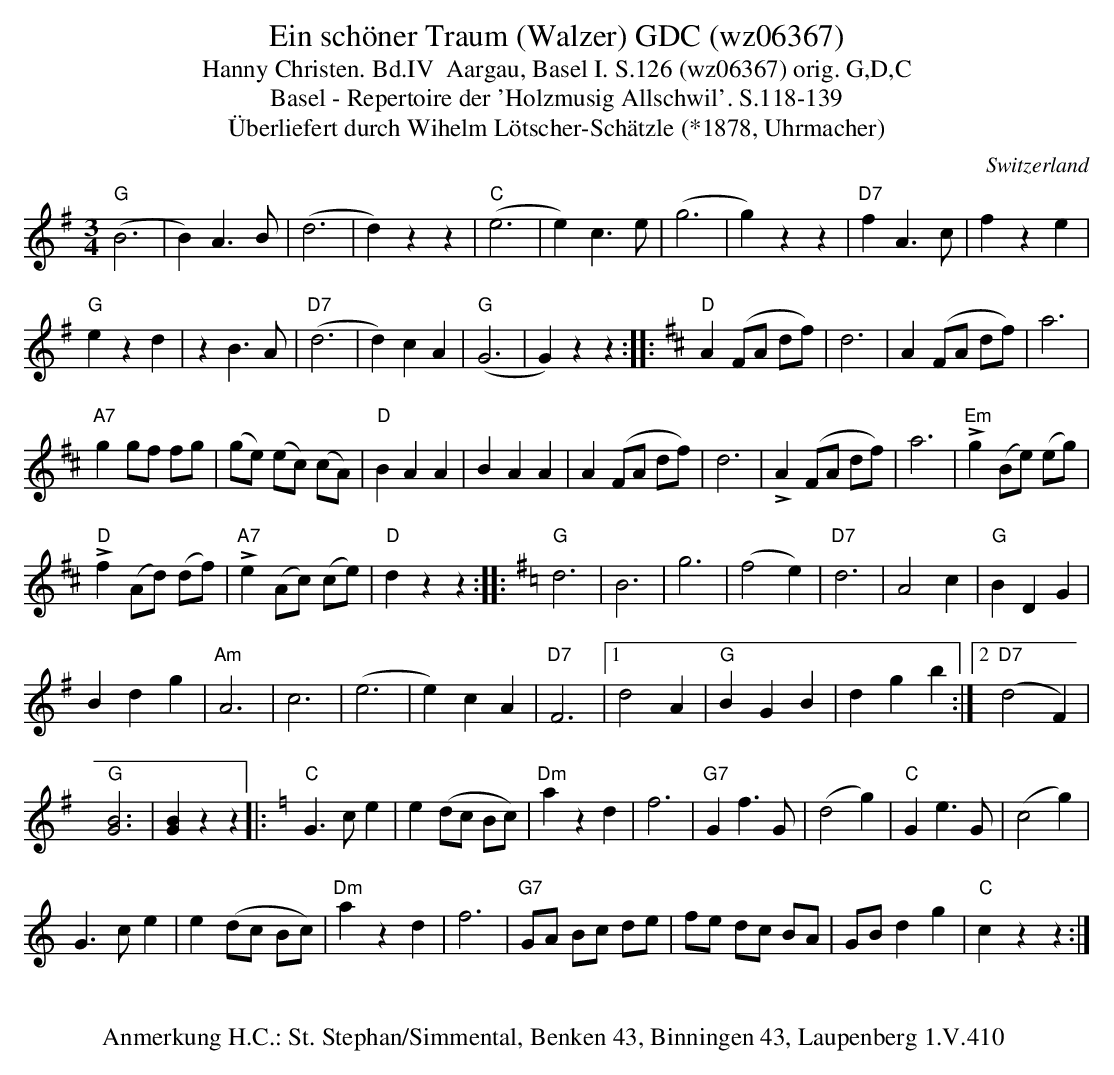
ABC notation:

X:1
T:Ein schöner Traum (Walzer) GDC (wz06367)
T:Hanny Christen. Bd.IV  Aargau, Basel I. S.126 (wz06367) orig. G,D,C
T: Basel - Repertoire der 'Holzmusig Allschwil'. S.118-139
T:Überliefert durch Wihelm Lötscher-Schätzle (*1878, Uhrmacher)
M:3/4
L:1/4
O:Switzerland
K:G major
("G"B3 | B)A>B | (d3 | d)zz | ("C"e3 | e)c>e | (g3 | g)zz | "D7"fA>c | fze |
"G"ezd | zB>A | ("D7"d3 | d)cA | ("G"G3 | G)zz :: [K:D] "D"A (F/A/ d/f/) | d3 | A (F/A/ d/f/) | a3 |
"A7"g g/f/ f/g/ | (g/e/) (e/c/) (c/A/) | "D"BAA | BAA | A (F/A/ d/f/) | d3 | !>!A (F/A/ d/f/) | a3 | !>!"Em"g (B/e/) (e/g/) |
!>!"D"f (A/d/) (d/f/) | !>!"A7"e (A/c/) (c/e/) | "D"dzz :: [K:G] "G"d3 | B3 | g3 |  (f2e) | "D7"d3 | A2c | "G"BDG |
Bdg | "Am"A3 | c3 | (e3 | e)cA | "D7"F3 |1 d2A | "G"BGB | dgb :|2 ("D7"d2F) |
"G"[GB]3 | [GB]zz |: [K:C] "C"G>ce | e (d/c/ B/c/) | "Dm"azd | f3 | "G7"Gf>G  | (d2g) | "C"Ge>G | (c2g) |
G>c e | e (d/c/ B/c/) | "Dm"azd | f3 | "G7"G/A/ B/c/ d/e/ | f/e/ d/c/ B/A/ | G/B/ dg | "C"czz :|
W:
W:Anmerkung H.C.: St. Stephan/Simmental, Benken 43, Binningen 43, Laupenberg 1.V.410
